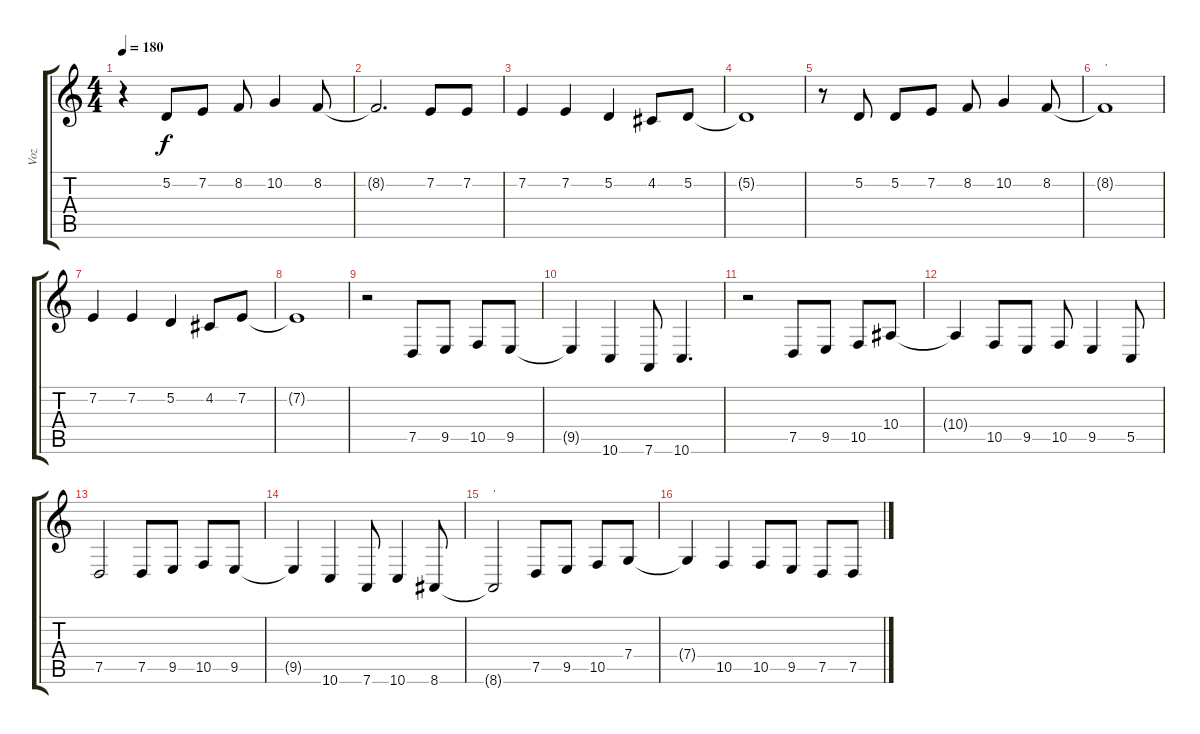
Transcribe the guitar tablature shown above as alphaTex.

\track ("Voz" "Voz") {instrument viola}
\staff {score tabs}
\tuning (D4 A3 F3 C3 G2 D2) {hide}
\ts (4 4)
\tempo 180
\clef g2
\ks c
r.4{dy f} 5.2.8 7.2.8 8.2.8 10.2.4 8.2.8 |
8.2{t}.2{d} 7.2.8 7.2.8 |
7.2.4 7.2.4 5.2.4 4.2.8 5.2.8 |
5.2{t}.1 |
r.8 5.2.8 5.2.8 7.2.8 8.2.8 10.2.4 8.2.8 |
8.2{t}.1{txt ","} |
7.2.4 7.2.4 5.2.4 4.2.8 7.2.8 |
7.2{t}.1 |
r.2{volume 16} 7.5.8 9.5.8 10.5.8 9.5.8 |
9.5{t}.4 10.6.4 7.6.8 10.6.4{d} |
r.2 7.5.8 9.5.8 10.5.8 10.4.8 |
10.4{t}.4 10.5.8 9.5.8 10.5.8 9.5.4 5.5.8 |
7.5.2 7.5.8 9.5.8 10.5.8 9.5.8 |
9.5{t}.4 10.6.4 7.6.8 10.6.4 8.6.8 |
8.6{t}.2{txt ","} 7.5.8 9.5.8 10.5.8 7.4.8 |
7.4{t}.4 10.5.4 10.5.8 9.5.8 7.5.8 7.5.8
